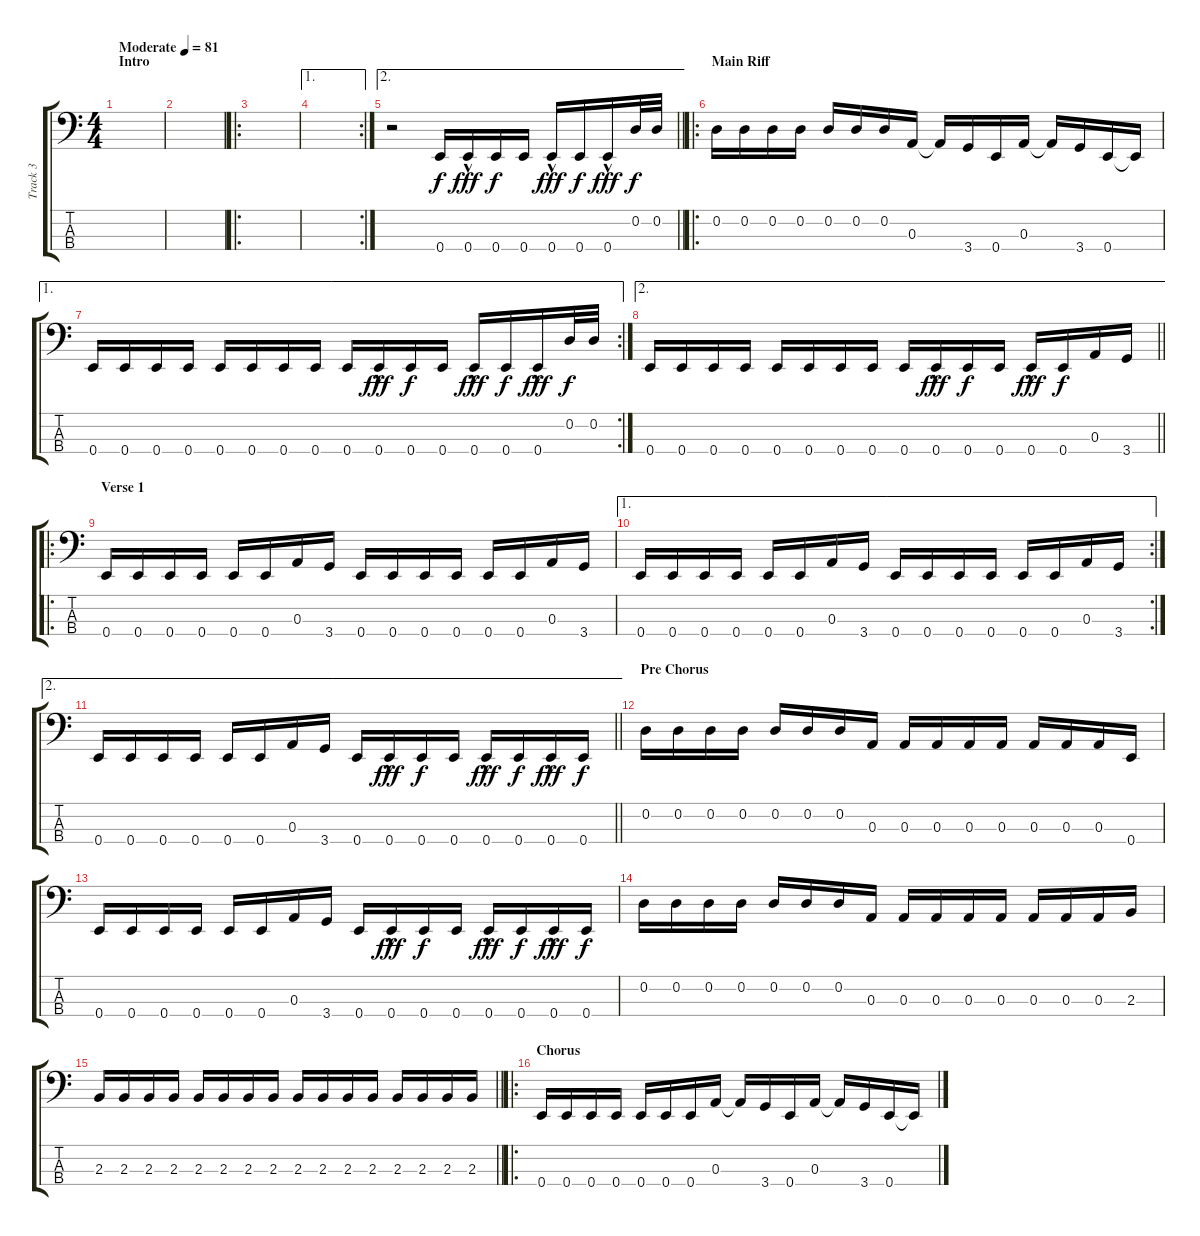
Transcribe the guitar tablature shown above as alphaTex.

\track ("Track 3" "Track 3") {instrument electricbassfinger}
\staff {score tabs}
\tuning (G2 D2 A1 E1) {hide}
\ts (4 4)
\section ("" "Intro")
\tempo (81 "Moderate")
\clef f4
\ks c
|
|
\ro
|
\ae 1
\rc 2
|
\ae 2
\barLineRight lightlight
r.2 0.4.16 0.4{hac}.16{dy fff} 0.4.16{dy f} 0.4.16 0.4{hac}.16{dy fff} 0.4.16{dy f} 0.4{hac}.16{dy fff} 0.2.32{dy f} 0.2.32 |
\ro
\section ("" "Main Riff")
0.2.16 0.2.16 0.2.16 0.2.16 0.2.16 0.2.16 0.2.16 0.3.16 0.3{t}.16 3.4.16 0.4.16 0.3.16 0.3{t}.16 3.4.16 0.4.16 0.4{t}.16 |
\ae 1
\rc 2
0.4.16 0.4.16 0.4.16 0.4.16 0.4.16 0.4.16 0.4.16 0.4.16 0.4.16 0.4{hac}.16{dy fff} 0.4.16{dy f} 0.4.16 0.4{hac}.16{dy fff} 0.4.16{dy f} 0.4{hac}.16{dy fff} 0.2.32{dy f} 0.2.32 |
\ae 2
\barLineRight lightlight
0.4.16 0.4.16 0.4.16 0.4.16 0.4.16 0.4.16 0.4.16 0.4.16 0.4.16 0.4{hac}.16{dy fff} 0.4.16{dy f} 0.4.16 0.4{hac}.16{dy fff} 0.4.16{dy f} 0.3.16 3.4.16 |
\ro
\section ("" "Verse 1")
0.4.16 0.4.16 0.4.16 0.4.16 0.4.16 0.4.16 0.3.16 3.4.16 0.4.16 0.4.16 0.4.16 0.4.16 0.4.16 0.4.16 0.3.16 3.4.16 |
\ae 1
\rc 2
0.4.16 0.4.16 0.4.16 0.4.16 0.4.16 0.4.16 0.3.16 3.4.16 0.4.16 0.4.16 0.4.16 0.4.16 0.4.16 0.4.16 0.3.16 3.4.16 |
\ae 2
\barLineRight lightlight
0.4.16 0.4.16 0.4.16 0.4.16 0.4.16 0.4.16 0.3.16 3.4.16 0.4.16 0.4{hac}.16{dy fff} 0.4.16{dy f} 0.4.16 0.4{hac}.16{dy fff} 0.4.16{dy f} 0.4{hac}.16{dy fff} 0.4.16{dy f} |
\section ("" "Pre Chorus")
0.2.16 0.2.16 0.2.16 0.2.16 0.2.16 0.2.16 0.2.16 0.3.16 0.3.16 0.3.16 0.3.16 0.3.16 0.3.16 0.3.16 0.3.16 0.4.16 |
0.4.16 0.4.16 0.4.16 0.4.16 0.4.16 0.4.16 0.3.16 3.4.16 0.4.16 0.4{hac}.16{dy fff} 0.4.16{dy f} 0.4.16 0.4{hac}.16{dy fff} 0.4.16{dy f} 0.4{hac}.16{dy fff} 0.4.16{dy f} |
0.2.16 0.2.16 0.2.16 0.2.16 0.2.16 0.2.16 0.2.16 0.3.16 0.3.16 0.3.16 0.3.16 0.3.16 0.3.16 0.3.16 0.3.16 2.3.16 |
\barLineRight lightlight
2.3.16 2.3.16 2.3.16 2.3.16 2.3.16 2.3.16 2.3.16 2.3.16 2.3.16 2.3.16 2.3.16 2.3.16 2.3.16 2.3.16 2.3.16 2.3.16 |
\ro
\section ("" "Chorus")
0.4.16 0.4.16 0.4.16 0.4.16 0.4.16 0.4.16 0.4.16 0.3.16 0.3{t}.16 3.4.16 0.4.16 0.3.16 0.3{t}.16 3.4.16 0.4.16 0.4{t}.16
